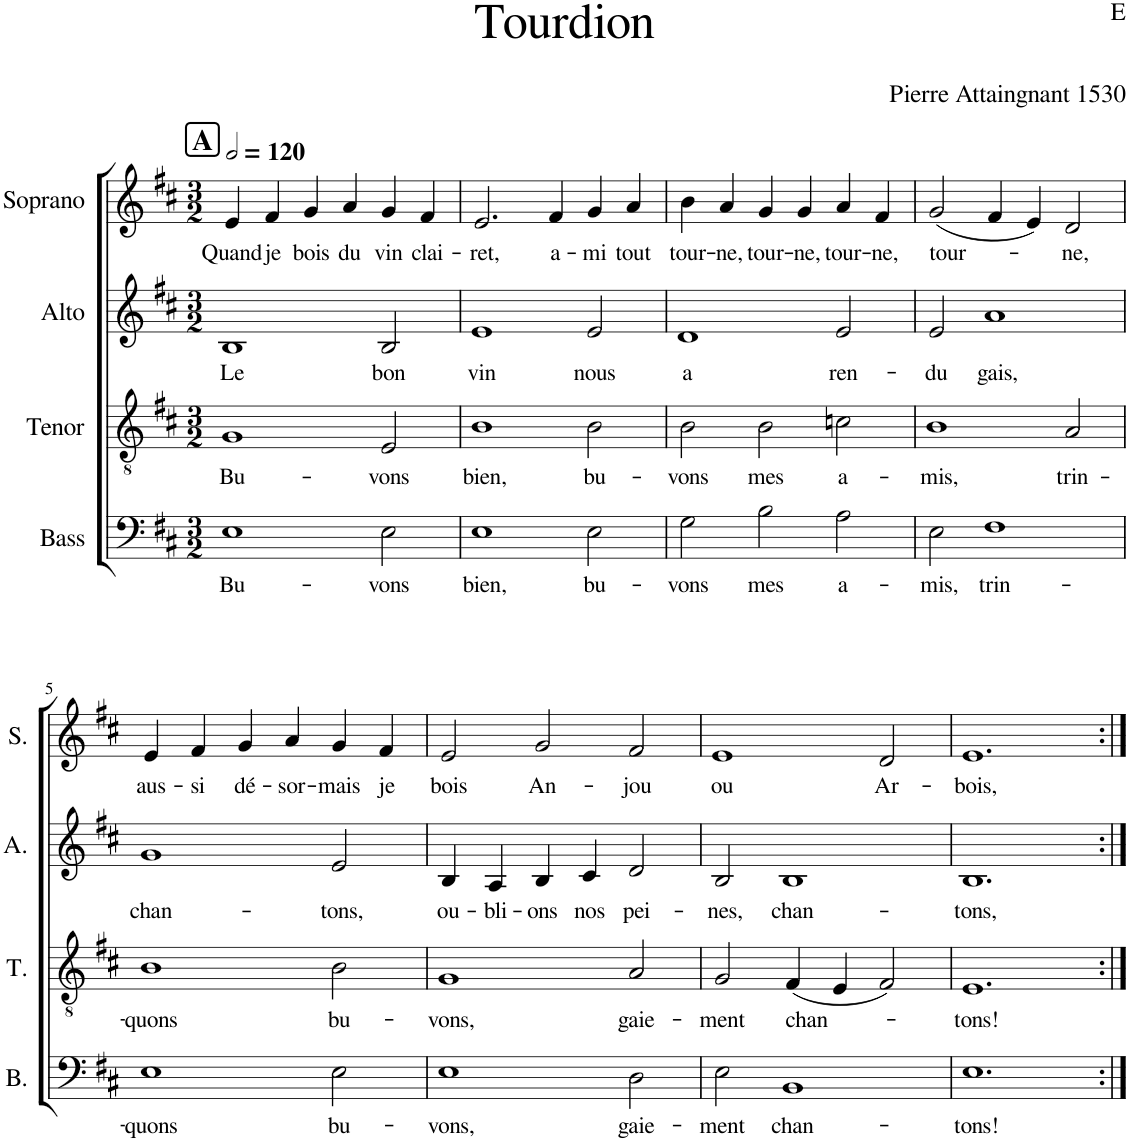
**kern	**text	**kern	**text	**kern	**text	**kern	**text
*part4	*part4	*part3	*part3	*part2	*part2	*part1	*part1
*staff4	*staff4	*staff3	*staff3	*staff2	*staff2	*staff1	*staff1
*I"Bass	*	*I"Tenor	*	*I"Alto	*	*I"Soprano	*
*I'B.	*	*I'T.	*	*I'A.	*	*I'S.	*
*clefF4	*	*clefGv2	*	*clefG2	*	*clefG2	*
*k[f#c#]	*	*k[f#c#]	*	*k[f#c#]	*	*k[f#c#]	*
*M3/2	*	*M3/2	*	*M3/2	*	*M3/2	*
*MM240	*	*MM240	*	*MM240	*	*MM240	*
!!LO:REH:place=s1:a:B:cj:fs=14:t=A
=1	=1	=1	=1	=1	=1	=1	=1
!	!LO:LY:b	!	!LO:LY:b	!	!LO:LY:b	!	!LO:LY:b
1E	Bu-	1G	Bu-	1B	Le	4e/	Quand
!	!	!	!	!	!	!	!LO:LY:b
.	.	.	.	.	.	4f#/	je
!	!	!	!	!	!	!	!LO:LY:b
.	.	.	.	.	.	4g/	bois
!	!	!	!	!	!	!	!LO:LY:b
.	.	.	.	.	.	4a/	du
!	!LO:LY:b	!	!LO:LY:b	!	!LO:LY:b	!	!LO:LY:b
2E\	-vons	2E/	-vons	2B/	bon	4g/	vin
!	!	!	!	!	!	!	!LO:LY:b
.	.	.	.	.	.	4f#/	clai-
=2	=2	=2	=2	=2	=2	=2	=2
!	!LO:LY:b	!	!LO:LY:b	!	!LO:LY:b	!	!LO:LY:b
1E	bien,	1B	bien,	1e	vin	2.e/	-ret,
!	!	!	!	!	!	!	!LO:LY:b
.	.	.	.	.	.	4f#/	a-
!	!LO:LY:b	!	!LO:LY:b	!	!LO:LY:b	!	!LO:LY:b
2E\	bu-	2B\	bu-	2e/	nous	4g/	-mi
!	!	!	!	!	!	!	!LO:LY:b
.	.	.	.	.	.	4a/	tout
=3	=3	=3	=3	=3	=3	=3	=3
!	!LO:LY:b	!	!LO:LY:b	!	!LO:LY:b	!	!LO:LY:b
2G\	-vons	2B\	-vons	1d	a	4b\	tour-
!	!	!	!	!	!	!	!LO:LY:b
.	.	.	.	.	.	4a/	-ne,
!	!LO:LY:b	!	!LO:LY:b	!	!	!	!LO:LY:b
2B\	mes	2B\	mes	.	.	4g/	tour-
!	!	!	!	!	!	!	!LO:LY:b
.	.	.	.	.	.	4g/	-ne,
!	!LO:LY:b	!	!LO:LY:b	!	!LO:LY:b	!	!LO:LY:b
2A\	a-	2cn\	a-	2e/	ren-	4a/	tour-
!	!	!	!	!	!	!	!LO:LY:b
.	.	.	.	.	.	4f#/	-ne,
=4	=4	=4	=4	=4	=4	=4	=4
!	!LO:LY:b	!	!LO:LY:b	!	!LO:LY:b	!	!LO:LY:b
2E\	-mis,	1B	-mis,	2e/	-du	(2g/	tour-
!	!LO:LY:b	!	!	!	!LO:LY:b	!	!
1F#	trin-	.	.	1a	gais,	4f#/	.
.	.	.	.	.	.	4e/)	.
!	!	!	!LO:LY:b	!	!	!	!LO:LY:b
.	.	2A/	trin-	.	.	2d/	-ne,
!!LO:LB:g=z
=5	=5	=5	=5	=5	=5	=5	=5
!	!LO:LY:b	!	!LO:LY:b	!	!LO:LY:b	!	!LO:LY:b
1E	-quons	1B	-quons	1g	chan-	4e/	aus-
!	!	!	!	!	!	!	!LO:LY:b
.	.	.	.	.	.	4f#/	-si
!	!	!	!	!	!	!	!LO:LY:b
.	.	.	.	.	.	4g/	dé-
!	!	!	!	!	!	!	!LO:LY:b
.	.	.	.	.	.	4a/	-sor-
!	!LO:LY:b	!	!LO:LY:b	!	!LO:LY:b	!	!LO:LY:b
2E\	bu-	2B\	bu-	2e/	-tons,	4g/	-mais
!	!	!	!	!	!	!	!LO:LY:b
.	.	.	.	.	.	4f#/	je
=6	=6	=6	=6	=6	=6	=6	=6
!	!LO:LY:b	!	!LO:LY:b	!	!LO:LY:b	!	!LO:LY:b
1E	-vons,	1G	-vons,	4B/	ou-	2e/	bois
!	!	!	!	!	!LO:LY:b	!	!
.	.	.	.	4A/	-bli-	.	.
!	!	!	!	!	!LO:LY:b	!	!LO:LY:b
.	.	.	.	4B/	-ons	2g/	An-
!	!	!	!	!	!LO:LY:b	!	!
.	.	.	.	4c#/	nos	.	.
!	!LO:LY:b	!	!LO:LY:b	!	!LO:LY:b	!	!LO:LY:b
2D\	gaie-	2A/	gaie-	2d/	pei-	2f#/	-jou
=7	=7	=7	=7	=7	=7	=7	=7
!	!LO:LY:b	!	!LO:LY:b	!	!LO:LY:b	!	!LO:LY:b
2E\	-ment	2G/	-ment	2B/	-nes,	1e	ou
!	!LO:LY:b	!	!LO:LY:b	!	!LO:LY:b	!	!
1BB	chan-	(4F#/	chan-	1B	chan-	.	.
.	.	4E/	.	.	.	.	.
!	!	!	!	!	!	!	!LO:LY:b
.	.	2F#/)	.	.	.	2d/	Ar-
=8	=8	=8	=8	=8	=8	=8	=8
!	!LO:LY:b	!	!LO:LY:b	!	!LO:LY:b	!	!LO:LY:b
1.E	-tons!	1.E	-tons!	1.B	-tons,	1.e	-bois,
=:|!	=:|!	=:|!	=:|!	=:|!	=:|!	=:|!	=:|!
*-	*-	*-	*-	*-	*-	*-	*-
